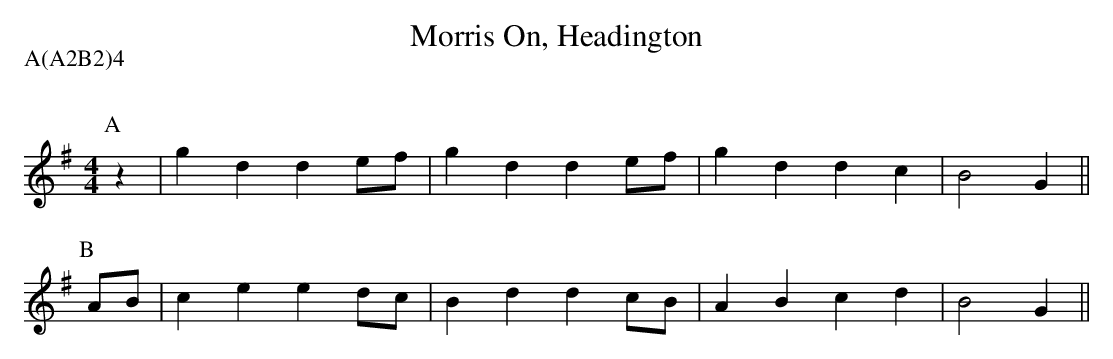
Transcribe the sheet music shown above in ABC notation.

X:1
T:Morris On, Headington
Q:120
M:4/4
L:1/8
P:A(A2B2)4
K:G
P:A
z2|g2d2 d2ef|g2d2 d2ef|g2d2 d2c2|B4 G2||
P:B
AB|c2e2 e2dc|B2d2 d2cB|A2B2 c2d2|B4 G2||
